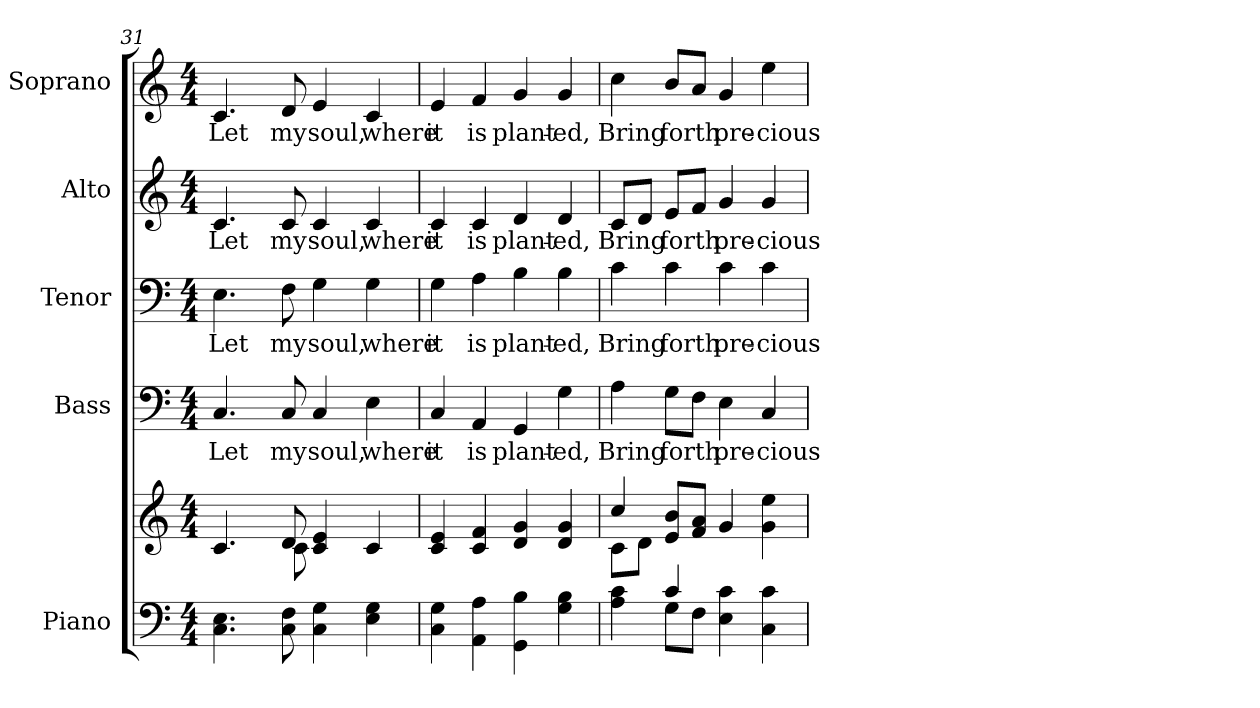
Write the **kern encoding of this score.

**kern	**kern	**kern	**text	**kern	**text	**kern	**text	**kern	**text
*part5	*part5	*part4	*part4	*part3	*part3	*part2	*part2	*part1	*part1
*staff6	*staff5	*staff4	*staff4	*staff3	*staff3	*staff2	*staff2	*staff1	*staff1
*I"Piano	*	*I"Bass	*	*I"Tenor	*	*I"Alto	*	*I"Soprano	*
*I'Pno.	*	*I'B.	*	*I'T.	*	*I'A.	*	*I'S.	*
!!LO:PB:g=z
*clefF4	*clefG2	*clefF4	*	*clefF4	*	*clefG2	*	*clefG2	*
*k[]	*k[]	*k[]	*	*k[]	*	*k[]	*	*k[]	*
*C:	*C:	*C:	*	*C:	*	*C:	*	*C:	*
*M4/4	*M4/4	*M4/4	*	*M4/4	*	*M4/4	*	*M4/4	*
=31	=31	=31	=31	=31	=31	=31	=31	=31	=31
*	*^	*	*	*	*	*	*	*	*
!	!	!	!	!LO:LY:b:color=#000000	!	!	!	!	!	!
!	!	!	!	!	!	!LO:LY:b:color=#000000	!	!	!	!
!	!	!	!	!	!	!	!	!LO:LY:b:color=#000000	!	!
!	!	!	!	!	!	!	!	!	!	!LO:LY:b:color=#000000
4.Ci\ 4.Ei	4.ci/	4ryy	4.Ci/	Let	4.Ei\	Let	4.ci/	Let	4.ci/	Let
.	.	8ryy	.	.	.	.	.	.	.	.
!	!	!	!	!LO:LY:b:color=#000000	!	!	!	!	!	!
!	!	!	!	!	!	!LO:LY:b:color=#000000	!	!	!	!
!	!	!	!	!	!	!	!	!LO:LY:b:color=#000000	!	!
!	!	!	!	!	!	!	!	!	!	!LO:LY:b:color=#000000
8Ci\ 8Fi	8di/	8ci\	8Ci/	my	8Fi\	my	8ci/	my	8di/	my
!	!	!	!	!LO:LY:b:color=#000000	!	!	!	!	!	!
!	!	!	!	!	!	!LO:LY:b:color=#000000	!	!	!	!
!	!	!	!	!	!	!	!	!LO:LY:b:color=#000000	!	!
!	!	!	!	!	!	!	!	!	!	!LO:LY:b:color=#000000
4Ci\ 4Gi	4ci/ 4ei	2ryy	4Ci/	soul,	4Gi\	soul,	4ci/	soul,	4ei/	soul,
!	!	!	!	!LO:LY:b:color=#000000	!	!	!	!	!	!
!	!	!	!	!	!	!LO:LY:b:color=#000000	!	!	!	!
!	!	!	!	!	!	!	!	!LO:LY:b:color=#000000	!	!
!	!	!	!	!	!	!	!	!	!	!LO:LY:b:color=#000000
4Ei\ 4Gi	4ci/	.	4Ei\	where	4Gi\	where	4ci/	where	4ci/	where
*	*v	*v	*	*	*	*	*	*	*	*
=32	=32	=32	=32	=32	=32	=32	=32	=32	=32
!	!	!	!LO:LY:b:color=#000000	!	!	!	!	!	!
!	!	!	!	!	!LO:LY:b:color=#000000	!	!	!	!
!	!	!	!	!	!	!	!LO:LY:b:color=#000000	!	!
!	!	!	!	!	!	!	!	!	!LO:LY:b:color=#000000
4Ci\ 4Gi	4ci/ 4ei	4Ci/	it	4Gi\	it	4ci/	it	4ei/	it
!	!	!	!LO:LY:b:color=#000000	!	!	!	!	!	!
!	!	!	!	!	!LO:LY:b:color=#000000	!	!	!	!
!	!	!	!	!	!	!	!LO:LY:b:color=#000000	!	!
!	!	!	!	!	!	!	!	!	!LO:LY:b:color=#000000
4AAi\ 4Ai	4ci/ 4fi	4AAi/	is	4Ai\	is	4ci/	is	4fi/	is
!	!	!	!LO:LY:b:color=#000000	!	!	!	!	!	!
!	!	!	!	!	!LO:LY:b:color=#000000	!	!	!	!
!	!	!	!	!	!	!	!LO:LY:b:color=#000000	!	!
!	!	!	!	!	!	!	!	!	!LO:LY:b:color=#000000
4GGi\ 4Bi	4di/ 4gi	4GGi/	plant-	4Bi\	plant-	4di/	plant-	4gi/	plant-
!	!	!	!LO:LY:b:color=#000000	!	!	!	!	!	!
!	!	!	!	!	!LO:LY:b:color=#000000	!	!	!	!
!	!	!	!	!	!	!	!LO:LY:b:color=#000000	!	!
!	!	!	!	!	!	!	!	!	!LO:LY:b:color=#000000
4Gi\ 4Bi	4di/ 4gi	4Gi\	-ed,	4Bi\	-ed,	4di/	-ed,	4gi/	-ed,
!!LO:PB:g=z
=33	=33	=33	=33	=33	=33	=33	=33	=33	=33
*^	*^	*	*	*	*	*	*	*	*
!	!	!	!	!	!LO:LY:b:color=#000000	!	!	!	!	!	!
!	!	!	!	!	!	!	!LO:LY:b:color=#000000	!	!	!	!
!	!	!	!	!	!	!	!	!	!LO:LY:b:color=#000000	!	!
!	!	!	!	!	!	!	!	!	!	!	!LO:LY:b:color=#000000
4Ai\ 4ci	4ryy	4cci/	8ci\L	4Ai\	Bring	4ci\	Bring	8ci/L	Bring	4cci\	Bring
.	.	.	8di\J	.	.	.	.	8di/J	.	.	.
!	!	!	!	!	!LO:LY:b:color=#000000	!	!	!	!	!	!
!	!	!	!	!	!	!	!LO:LY:b:color=#000000	!	!	!	!
!	!	!	!	!	!	!	!	!	!LO:LY:b:color=#000000	!	!
!	!	!	!	!	!	!	!	!	!	!	!LO:LY:b:color=#000000
4ci/	8Gi\L	8ei/ 8biL	4ryy	8Gi\L	forth	4ci\	forth	8ei/L	forth	8bi/L	forth
.	8Fi\J	8fi/ 8aiJ	.	8Fi\J	.	.	.	8fi/J	.	8ai/J	.
!	!	!	!	!	!LO:LY:b:color=#000000	!	!	!	!	!	!
!	!	!	!	!	!	!	!LO:LY:b:color=#000000	!	!	!	!
!	!	!	!	!	!	!	!	!	!LO:LY:b:color=#000000	!	!
!	!	!	!	!	!	!	!	!	!	!	!LO:LY:b:color=#000000
4Ei\ 4ci	2ryy	4gi/	2ryy	4Ei\	pre-	4ci\	pre-	4gi/	pre-	4gi/	pre-
!	!	!	!	!	!LO:LY:b:color=#000000	!	!	!	!	!	!
!	!	!	!	!	!	!	!LO:LY:b:color=#000000	!	!	!	!
!	!	!	!	!	!	!	!	!	!LO:LY:b:color=#000000	!	!
!	!	!	!	!	!	!	!	!	!	!	!LO:LY:b:color=#000000
4Ci\ 4ci	.	4gi\ 4eei	.	4Ci/	-cious	4ci\	-cious	4gi/	-cious	4eei\	-cious
*v	*v	*	*	*	*	*	*	*	*	*	*
*	*v	*v	*	*	*	*	*	*	*	*
=	=	=	=	=	=	=	=	=	=
*-	*-	*-	*-	*-	*-	*-	*-	*-	*-
